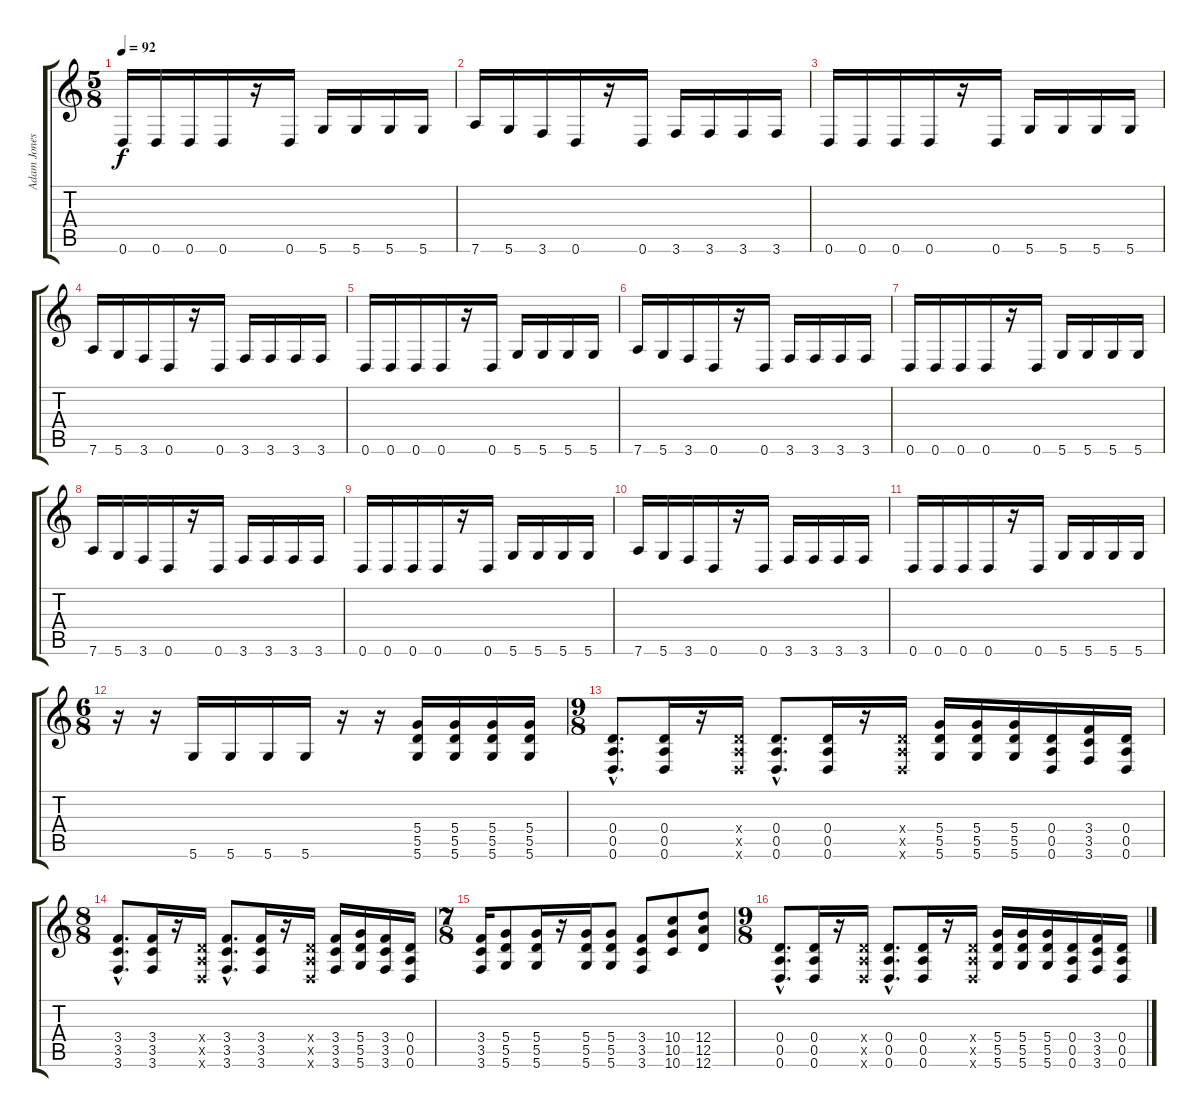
\track ("Adam Jones" "Adam Jones") {instrument distortionguitar}
\staff {score tabs}
\tuning (E4 B3 G3 D3 A2 D2) {hide}
\ts (5 8)
\tempo 92
\clef g2
\ks c
0.6.16{dy f} 0.6.16 0.6.16 0.6.16 r.16 0.6.16 5.6.16 5.6.16 5.6.16 5.6.16 |
7.6.16 5.6.16 3.6.16 0.6.16 r.16 0.6.16 3.6.16 3.6.16 3.6.16 3.6.16 |
0.6.16 0.6.16 0.6.16 0.6.16 r.16 0.6.16 5.6.16 5.6.16 5.6.16 5.6.16 |
7.6.16 5.6.16 3.6.16 0.6.16 r.16 0.6.16 3.6.16 3.6.16 3.6.16 3.6.16 |
0.6.16 0.6.16 0.6.16 0.6.16 r.16 0.6.16 5.6.16 5.6.16 5.6.16 5.6.16 |
7.6.16 5.6.16 3.6.16 0.6.16 r.16 0.6.16 3.6.16 3.6.16 3.6.16 3.6.16 |
0.6.16 0.6.16 0.6.16 0.6.16 r.16 0.6.16 5.6.16 5.6.16 5.6.16 5.6.16 |
7.6.16 5.6.16 3.6.16 0.6.16 r.16 0.6.16 3.6.16 3.6.16 3.6.16 3.6.16 |
0.6.16 0.6.16 0.6.16 0.6.16 r.16 0.6.16 5.6.16 5.6.16 5.6.16 5.6.16 |
7.6.16 5.6.16 3.6.16 0.6.16 r.16 0.6.16 3.6.16 3.6.16 3.6.16 3.6.16 |
0.6.16 0.6.16 0.6.16 0.6.16 r.16 0.6.16 5.6.16 5.6.16 5.6.16 5.6.16 |
\ts (6 8)
r.16 r.16 5.6.16 5.6.16 5.6.16 5.6.16 r.16 r.16 (5.4 5.5 5.6).16{instrument distortionguitar} (5.4 5.5 5.6).16 (5.4 5.5 5.6).16 (5.4 5.5 5.6).16 |
\ts (9 8)
(0.4{hac} 0.5{hac} 0.6{hac}).8{d} (0.4 0.5 0.6).16 r.16 (0.4{x} 0.5{x} 0.6{x}).16 (0.4{hac} 0.5{hac} 0.6{hac}).8{d} (0.4 0.5 0.6).16 r.16 (0.4{x} 0.5{x} 0.6{x}).16 (5.4 5.5 5.6).16 (5.4 5.5 5.6).16 (5.4 5.5 5.6).16 (0.4 0.5 0.6).16 (3.4 3.5 3.6).16 (0.4 0.5 0.6).16 |
\ts (8 8)
(3.4{hac} 3.5{hac} 3.6{hac}).8{d} (3.4 3.5 3.6).16 r.16 (0.4{x} 0.5{x} 0.6{x}).16 (3.4{hac} 3.5{hac} 3.6{hac}).8{d} (3.4 3.5 3.6).16 r.16 (0.4{x} 0.5{x} 0.6{x}).16 (3.4 3.5 3.6).16 (5.4 5.5 5.6).16 (3.4 3.5 3.6).16 (0.4 0.5 0.6).16 |
\ts (7 8)
(3.4 3.5 3.6).16 (5.4 5.5 5.6).8 (5.4 5.5 5.6).16 r.16 (5.4 5.5 5.6).16 (5.4 5.5 5.6).8 (3.4 3.5 3.6).8 (10.4 10.5 10.6).8 (12.4 12.5 12.6).8 |
\ts (9 8)
(0.4{hac} 0.5{hac} 0.6{hac}).8{d} (0.4 0.5 0.6).16 r.16 (0.4{x} 0.5{x} 0.6{x}).16 (0.4{hac} 0.5{hac} 0.6{hac}).8{d} (0.4 0.5 0.6).16 r.16 (0.4{x} 0.5{x} 0.6{x}).16 (5.4 5.5 5.6).16 (5.4 5.5 5.6).16 (5.4 5.5 5.6).16 (0.4 0.5 0.6).16 (3.4 3.5 3.6).16 (0.4 0.5 0.6).16
